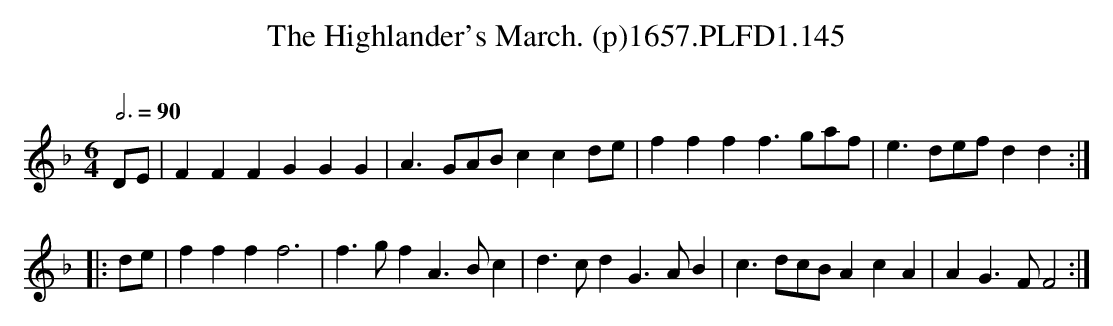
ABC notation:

X:1
T:Highlander's March. (p)1657.PLFD1.145, The
M:6/4
L:1/4
Q:3/4=90
O:
K:F
D/E/|FFFGGG|A>GA/B/ccd/e/|ffff>ga/f/|e>de/f/dd:|
|:d/e/|ffff3|f>gfA>Bc|d>cdG>AB|c>dc/B/AcA|AG>FF2:|
